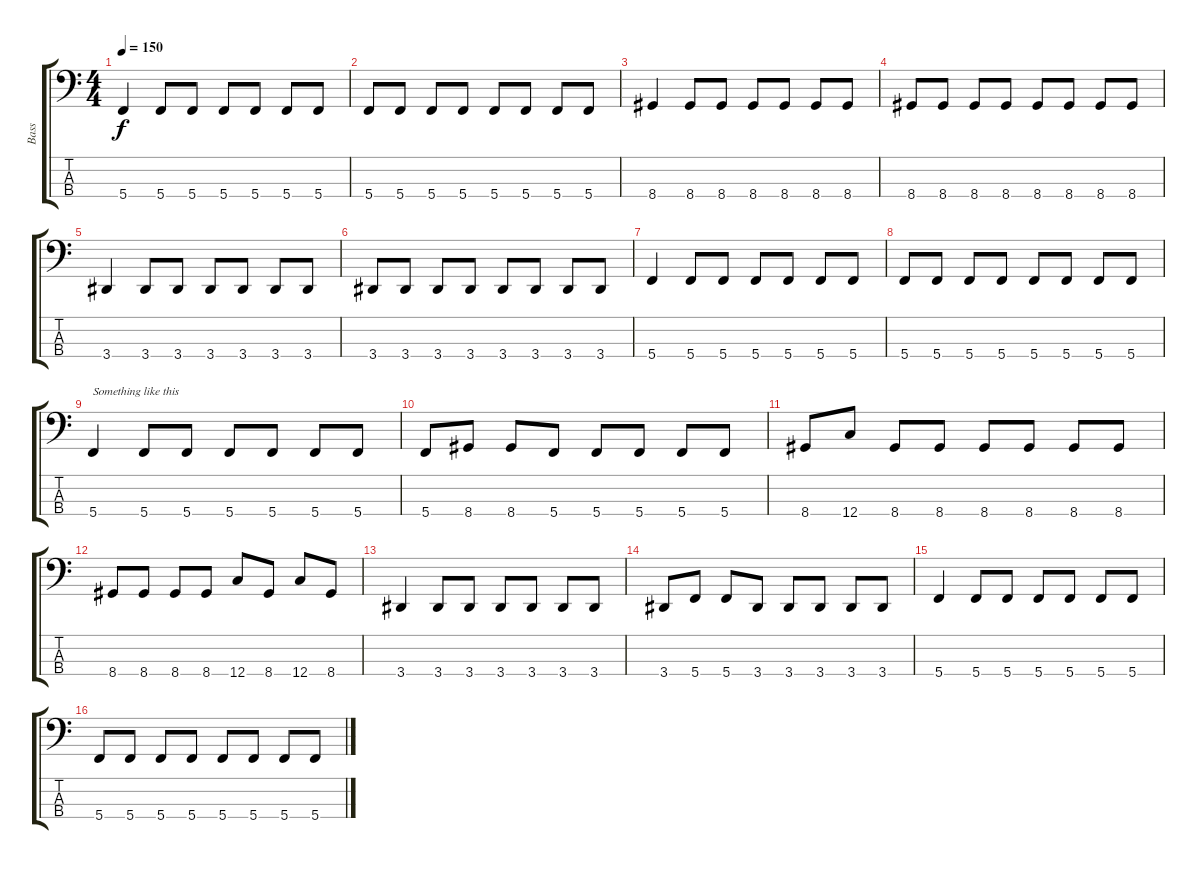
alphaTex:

\track ("Bass" "Bass") {instrument electricbasspick}
\staff {score tabs}
\tuning (F2 C2 G1 C1) {hide}
\ts (4 4)
\tempo 150
\clef f4
\ks c
5.4.4{dy f} 5.4.8 5.4.8 5.4.8 5.4.8 5.4.8 5.4.8 |
5.4.8 5.4.8 5.4.8 5.4.8 5.4.8 5.4.8 5.4.8 5.4.8 |
8.4.4 8.4.8 8.4.8 8.4.8 8.4.8 8.4.8 8.4.8 |
8.4.8 8.4.8 8.4.8 8.4.8 8.4.8 8.4.8 8.4.8 8.4.8 |
3.4.4 3.4.8 3.4.8 3.4.8 3.4.8 3.4.8 3.4.8 |
3.4.8 3.4.8 3.4.8 3.4.8 3.4.8 3.4.8 3.4.8 3.4.8 |
5.4.4 5.4.8 5.4.8 5.4.8 5.4.8 5.4.8 5.4.8 |
5.4.8 5.4.8 5.4.8 5.4.8 5.4.8 5.4.8 5.4.8 5.4.8 |
5.4.4{txt "Something like this"} 5.4.8 5.4.8 5.4.8 5.4.8 5.4.8 5.4.8 |
5.4.8 8.4.8 8.4.8 5.4.8 5.4.8 5.4.8 5.4.8 5.4.8 |
8.4.8 12.4.8 8.4.8 8.4.8 8.4.8 8.4.8 8.4.8 8.4.8 |
8.4.8 8.4.8 8.4.8 8.4.8 12.4.8 8.4.8 12.4.8 8.4.8 |
3.4.4 3.4.8 3.4.8 3.4.8 3.4.8 3.4.8 3.4.8 |
3.4.8 5.4.8 5.4.8 3.4.8 3.4.8 3.4.8 3.4.8 3.4.8 |
5.4.4 5.4.8 5.4.8 5.4.8 5.4.8 5.4.8 5.4.8 |
5.4.8 5.4.8 5.4.8 5.4.8 5.4.8 5.4.8 5.4.8 5.4.8
